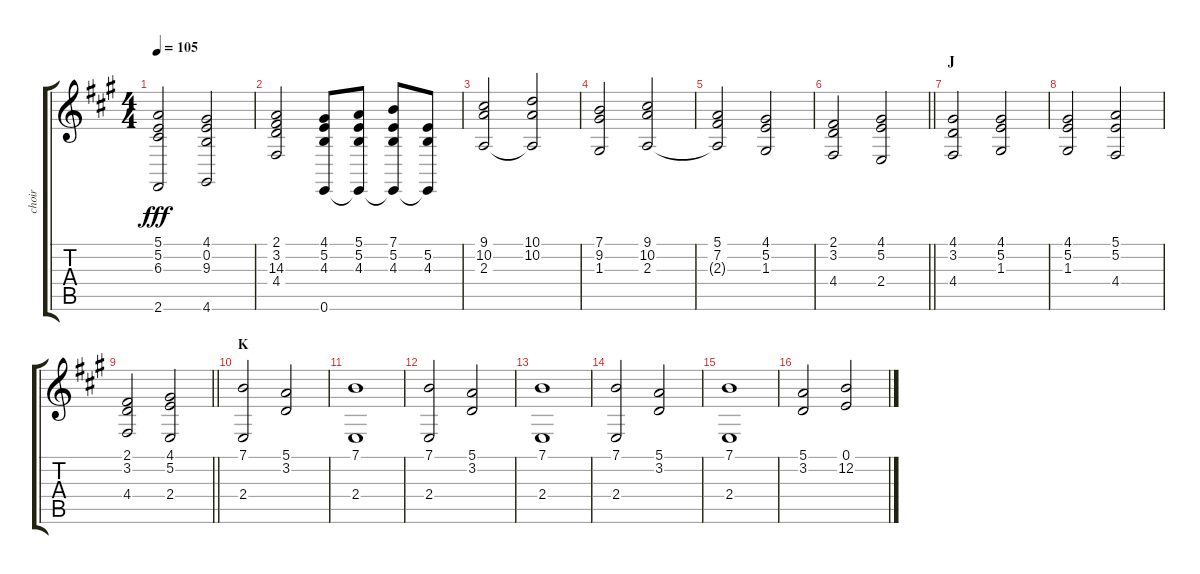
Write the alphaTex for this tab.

\track ("choir" "choir") {instrument pad4choir}
\staff {score tabs}
\tuning (E4 B3 G3 D3 A2 E2) {hide}
\ts (4 4)
\tempo 105
\clef g2
\ks a
(5.1 5.2 6.3 2.6).2{dy fff} (4.1 0.2 9.3 4.6).2 |
(2.1 3.2 14.3 4.4).2 (4.1 5.2 4.3 0.6).8 (5.1 5.2 4.3 0.6{t}).8 (7.1 5.2 4.3 0.6{t}).8 (5.2 4.3 0.6{t}).8 |
(9.1 10.2 2.3).2 (10.1 10.2 2.3{t}).2 |
(7.1 9.2 1.3).2 (9.1 10.2 2.3).2 |
(5.1 7.2 2.3{t}).2 (4.1 5.2 1.3).2 |
\barLineRight lightlight
(2.1 3.2 4.4).2 (4.1 5.2 2.4).2 |
\section ("" "J")
(4.1 3.2 4.4).2 (4.1 5.2 1.3).2 |
(4.1 5.2 1.3).2 (5.1 5.2 4.4).2 |
\barLineRight lightlight
(2.1 3.2 4.4).2 (4.1 5.2 2.4).2 |
\section ("" "K")
(7.1 2.4).2 (5.1 3.2).2 |
(7.1 2.4).1 |
(7.1 2.4).2 (5.1 3.2).2 |
(7.1 2.4).1 |
(7.1 2.4).2 (5.1 3.2).2 |
(7.1 2.4).1 |
(5.1 3.2).2 (0.1 12.2).2
